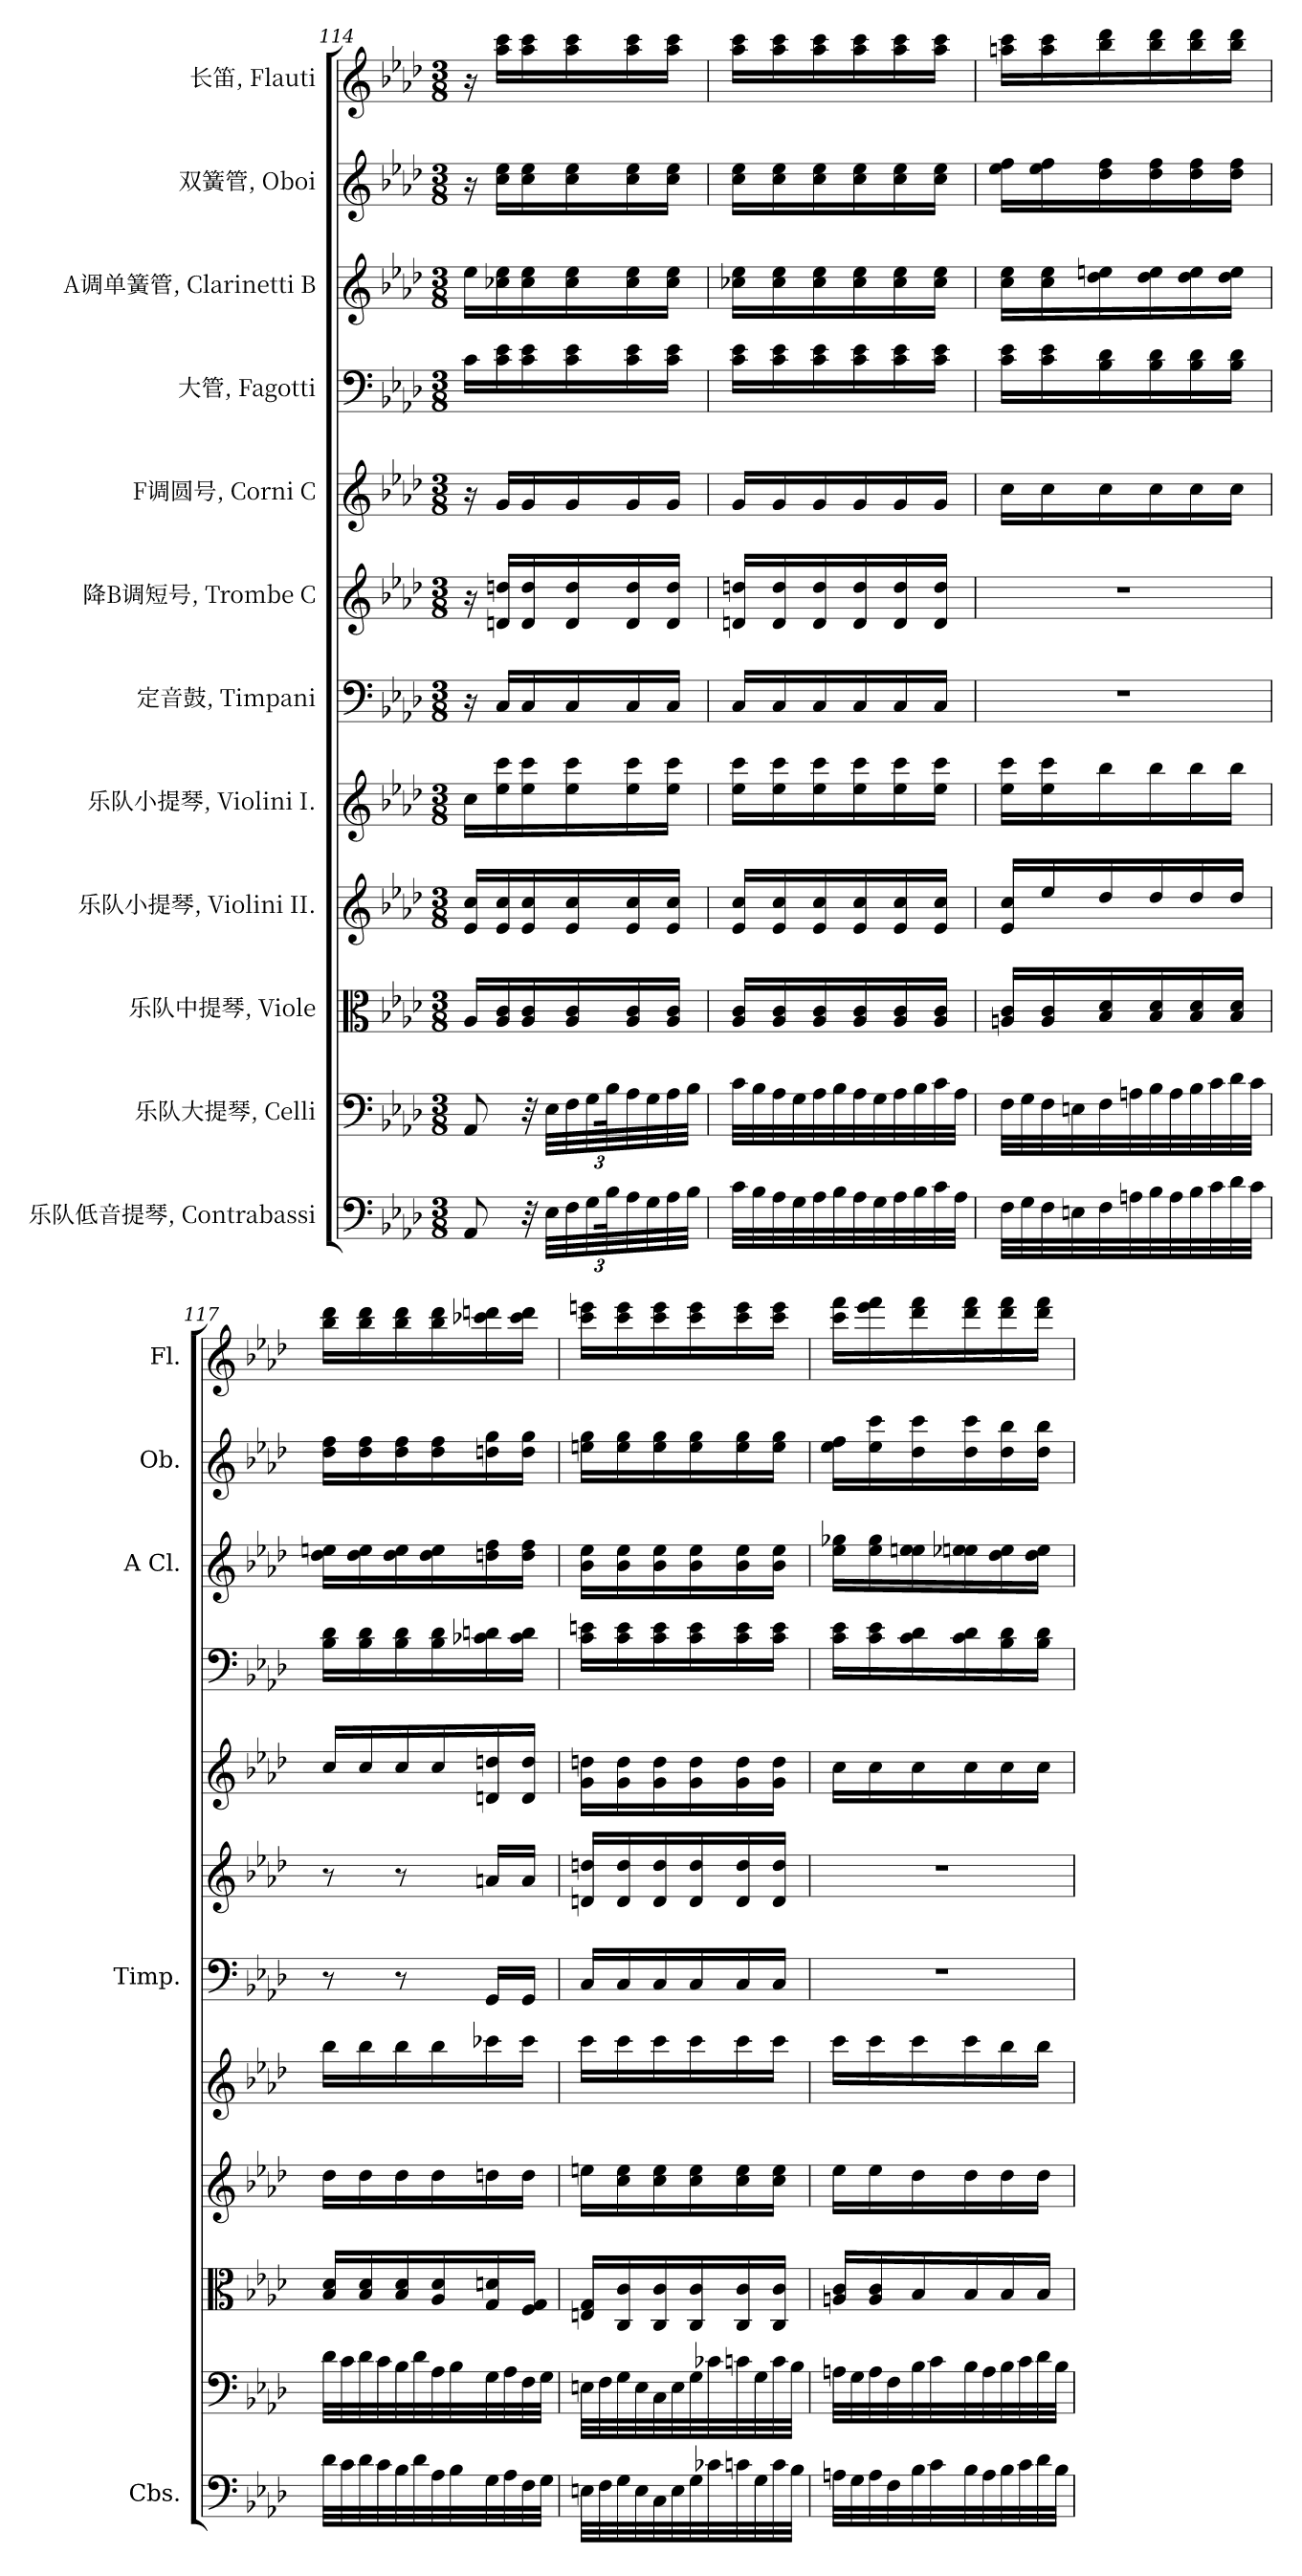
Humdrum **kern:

**kern	**kern	**kern	**kern	**kern	**kern	**kern	**kern	**kern	**kern	**kern	**kern
*part12	*part11	*part10	*part9	*part8	*part7	*part6	*part5	*part4	*part3	*part2	*part1
*staff12	*staff11	*staff10	*staff9	*staff8	*staff7	*staff6	*staff5	*staff4	*staff3	*staff2	*staff1
*I"乐队低音提琴, Contrabassi	*I"乐队大提琴, Celli	*I"乐队中提琴, Viole	*I"乐队小提琴, Violini II.	*I"乐队小提琴, Violini I.	*I"定音鼓, Timpani	*I"降B调短号, Trombe C	*I"F调圆号, Corni C	*I"大管, Fagotti	*I"A调单簧管, Clarinetti B	*I"双簧管, Oboi	*I"长笛, Flauti
*I'Cbs.	*	*	*	*	*I'Timp.	*	*	*	*I'A Cl.	*I'Ob.	*I'Fl.
*clefF4	*clefF4	*clefC3	*clefG2	*clefG2	*clefF4	*clefG2	*clefG2	*clefF4	*clefG2	*clefG2	*clefG2
*ITrd7c12	*	*	*	*	*	*ITrd1c2	*ITrd4c7	*	*ITrd2c3	*	*
*k[b-e-a-d-]	*k[b-e-a-d-]	*k[b-e-a-d-]	*k[b-e-a-d-]	*k[b-e-a-d-]	*k[b-e-a-d-]	*k[b-e-a-d-g-c-]	*k[b-e-a-d-g-]	*k[b-e-a-d-]	*k[b-]	*k[b-e-a-d-]	*k[b-e-a-d-]
*M3/8	*M3/8	*M3/8	*M3/8	*M3/8	*M3/8	*M3/8	*M3/8	*M3/8	*M3/8	*M3/8	*M3/8
=114	=114	=114	=114	=114	=114	=114	=114	=114	=114	=114	=114
8AAA-/	8AA-/	16A-/LL	16e-/ 16cc/LL	16cc\LL	16r	16r	16r	16c\LL	16cc\LL	16r	16r
.	.	16A-/ 16c/	16e-/ 16cc/	16ee-\ 16ccc\	16C/LL	16cn/ 16ccn/LL	16c/LL	16c\ 16e-\	16a-X\ 16cc\	16cc\ 16ee-\LL	16aa-\ 16ccc\LL
32r	32r	16A-/ 16c/	16e-/ 16cc/	16ee-\ 16ccc\	16C/	16c/ 16cc/	16c/	16c\ 16e-\	16a-\ 16cc\	16cc\ 16ee-\	16aa-\ 16ccc\
32EE-\LLL	32E-\LLL	.	.	.	.	.	.	.	.	.	.
32FF\	32F\	16A-/ 16c/	16e-/ 16cc/	16ee-\ 16ccc\	16C/	16c/ 16cc/	16c/	16c\ 16e-\	16a-\ 16cc\	16cc\ 16ee-\	16aa-\ 16ccc\
*Xbrackettup	*Xbrackettup	*	*	*	*	*	*	*	*	*	*
48GG\	48G\	.	.	.	.	.	.	.	.	.	.
96BB-\K	96B-\K	.	.	.	.	.	.	.	.	.	.
32AA-\	32A-\	16A-/ 16c/	16e-/ 16cc/	16ee-\ 16ccc\	16C/	16c/ 16cc/	16c/	16c\ 16e-\	16a-\ 16cc\	16cc\ 16ee-\	16aa-\ 16ccc\
32GG\	32G\	.	.	.	.	.	.	.	.	.	.
32AA-\	32A-\	16A-/ 16c/JJ	16e-/ 16cc/JJ	16ee-\ 16ccc\JJ	16C/JJ	16c/ 16cc/JJ	16c/JJ	16c\ 16e-\JJ	16a-\ 16cc\JJ	16cc\ 16ee-\JJ	16aa-\ 16ccc\JJ
32BB-\JJJ	32B-\JJJ	.	.	.	.	.	.	.	.	.	.
!!LO:PB:g=z
=115	=115	=115	=115	=115	=115	=115	=115	=115	=115	=115	=115
32C\LLL	32c\LLL	16A-/ 16c/LL	16e-/ 16cc/LL	16ee-\ 16ccc\LL	16C/LL	16cn/ 16ccn/LL	16c/LL	16c\ 16e-\LL	16a-X\ 16cc\LL	16cc\ 16ee-\LL	16aa-\ 16ccc\LL
32BB-\	32B-\	.	.	.	.	.	.	.	.	.	.
32AA-\	32A-\	16A-/ 16c/	16e-/ 16cc/	16ee-\ 16ccc\	16C/	16c/ 16cc/	16c/	16c\ 16e-\	16a-\ 16cc\	16cc\ 16ee-\	16aa-\ 16ccc\
32GG\	32G\	.	.	.	.	.	.	.	.	.	.
32AA-\	32A-\	16A-/ 16c/	16e-/ 16cc/	16ee-\ 16ccc\	16C/	16c/ 16cc/	16c/	16c\ 16e-\	16a-\ 16cc\	16cc\ 16ee-\	16aa-\ 16ccc\
32BB-\	32B-\	.	.	.	.	.	.	.	.	.	.
32AA-\	32A-\	16A-/ 16c/	16e-/ 16cc/	16ee-\ 16ccc\	16C/	16c/ 16cc/	16c/	16c\ 16e-\	16a-\ 16cc\	16cc\ 16ee-\	16aa-\ 16ccc\
32GG\	32G\	.	.	.	.	.	.	.	.	.	.
32AA-\	32A-\	16A-/ 16c/	16e-/ 16cc/	16ee-\ 16ccc\	16C/	16c/ 16cc/	16c/	16c\ 16e-\	16a-\ 16cc\	16cc\ 16ee-\	16aa-\ 16ccc\
32BB-\	32B-\	.	.	.	.	.	.	.	.	.	.
32C\	32c\	16A-/ 16c/JJ	16e-/ 16cc/JJ	16ee-\ 16ccc\JJ	16C/JJ	16c/ 16cc/JJ	16c/JJ	16c\ 16e-\JJ	16a-\ 16cc\JJ	16cc\ 16ee-\JJ	16aa-\ 16ccc\JJ
32AA-\JJJ	32A-\JJJ	.	.	.	.	.	.	.	.	.	.
=116	=116	=116	=116	=116	=116	=116	=116	=116	=116	=116	=116
32FF\LLL	32F\LLL	16An/ 16c/LL	16e-/ 16cc/LL	16ee-\ 16ccc\LL	4.r	4.r	16f\LL	16c\ 16e-\LL	16a\ 16cc\LL	16ee-\ 16ff\LL	16aan\ 16ccc\LL
32GG\	32G\	.	.	.	.	.	.	.	.	.	.
32FF\	32F\	16A/ 16c/	16ee-/	16ee-\ 16ccc\	.	.	16f\	16c\ 16e-\	16a\ 16cc\	16ee-\ 16ff\	16aa\ 16ccc\
32EEn\	32En\	.	.	.	.	.	.	.	.	.	.
32FF\	32F\	16B-/ 16d-/	16dd-/	16bb-\	.	.	16f\	16B-\ 16d-\	16b-\ 16cc#X\	16dd-\ 16ff\	16bb-\ 16ddd-\
32AAn\	32An\	.	.	.	.	.	.	.	.	.	.
32BB-\	32B-\	16B-/ 16d-/	16dd-/	16bb-\	.	.	16f\	16B-\ 16d-\	16b-\ 16cc#\	16dd-\ 16ff\	16bb-\ 16ddd-\
32AA\	32A\	.	.	.	.	.	.	.	.	.	.
32BB-\	32B-\	16B-/ 16d-/	16dd-/	16bb-\	.	.	16f\	16B-\ 16d-\	16b-\ 16cc#\	16dd-\ 16ff\	16bb-\ 16ddd-\
32C\	32c\	.	.	.	.	.	.	.	.	.	.
32D-\	32d-\	16B-/ 16d-/JJ	16dd-/JJ	16bb-\JJ	.	.	16f\JJ	16B-\ 16d-\JJ	16b-\ 16cc#\JJ	16dd-\ 16ff\JJ	16bb-\ 16ddd-\JJ
32C\JJJ	32c\JJJ	.	.	.	.	.	.	.	.	.	.
!!LO:PB:g=z
=117	=117	=117	=117	=117	=117	=117	=117	=117	=117	=117	=117
32D-\LLL	32d-\LLL	16B-/ 16d-/LL	16dd-\LL	16bb-\LL	8r	8r	16f/LL	16B-\ 16d-\LL	16b-\ 16cc#X\LL	16dd-\ 16ff\LL	16bb-\ 16ddd-\LL
32C\	32c\	.	.	.	.	.	.	.	.	.	.
32D-\	32d-\	16B-/ 16d-/	16dd-\	16bb-\	.	.	16f/	16B-\ 16d-\	16b-\ 16cc#\	16dd-\ 16ff\	16bb-\ 16ddd-\
32C\	32c\	.	.	.	.	.	.	.	.	.	.
32BB-\	32B-\	16B-/ 16d-/	16dd-\	16bb-\	8r	8r	16f/	16B-\ 16d-\	16b-\ 16cc#\	16dd-\ 16ff\	16bb-\ 16ddd-\
32D-\	32d-\	.	.	.	.	.	.	.	.	.	.
32AA-\	32A-\	16A-/ 16d-/	16dd-\	16bb-\	.	.	16f/	16B-\ 16d-\	16b-\ 16cc#\	16dd-\ 16ff\	16bb-\ 16ddd-\
32BB-\	32B-\	.	.	.	.	.	.	.	.	.	.
32GG\	32G\	16G/ 16dn/	16ddn\	16ccc-X\	16GG/LL	16gn/LL	16Gn/ 16gn/	16c-X\ 16dn\	16bn\ 16dd\	16ddn\ 16gg\	16ccc-X\ 16dddn\
32AA-\	32A-\	.	.	.	.	.	.	.	.	.	.
32FF\	32F\	16F/ 16G/JJ	16dd\JJ	16ccc-\JJ	16GG/JJ	16g/JJ	16G/ 16g/JJ	16c-\ 16d\JJ	16b\ 16dd\JJ	16dd\ 16gg\JJ	16ccc-\ 16ddd\JJ
32GG\JJJ	32G\JJJ	.	.	.	.	.	.	.	.	.	.
=118	=118	=118	=118	=118	=118	=118	=118	=118	=118	=118	=118
32EEn\LLL	32En\LLL	16En/ 16G/LL	16een\LL	16ccc\LL	16C/LL	16cn/ 16ccn/LL	16c\ 16gn\LL	16c\ 16en\LL	16g\ 16cc\LL	16een\ 16gg\LL	16ccc\ 16eeen\LL
32FF\	32F\	.	.	.	.	.	.	.	.	.	.
32GG\	32G\	16C/ 16c/	16cc\ 16ee\	16ccc\	16C/	16c/ 16cc/	16c\ 16g\	16c\ 16e\	16g\ 16cc\	16ee\ 16gg\	16ccc\ 16eee\
32EE\	32E\	.	.	.	.	.	.	.	.	.	.
32CC\	32C\	16C/ 16c/	16cc\ 16ee\	16ccc\	16C/	16c/ 16cc/	16c\ 16g\	16c\ 16e\	16g\ 16cc\	16ee\ 16gg\	16ccc\ 16eee\
32EE\	32E\	.	.	.	.	.	.	.	.	.	.
32GG\	32G\	16C/ 16c/	16cc\ 16ee\	16ccc\	16C/	16c/ 16cc/	16c\ 16g\	16c\ 16e\	16g\ 16cc\	16ee\ 16gg\	16ccc\ 16eee\
32C-X\	32c-X\	.	.	.	.	.	.	.	.	.	.
32Cn\	32cn\	16C/ 16c/	16cc\ 16ee\	16ccc\	16C/	16c/ 16cc/	16c\ 16g\	16c\ 16e\	16g\ 16cc\	16ee\ 16gg\	16ccc\ 16eee\
32GG\	32G\	.	.	.	.	.	.	.	.	.	.
32C\	32c\	16C/ 16c/JJ	16cc\ 16ee\JJ	16ccc\JJ	16C/JJ	16c/ 16cc/JJ	16c\ 16g\JJ	16c\ 16e\JJ	16g\ 16cc\JJ	16ee\ 16gg\JJ	16ccc\ 16eee\JJ
32BB-\JJJ	32B-\JJJ	.	.	.	.	.	.	.	.	.	.
!!LO:PB:g=z
=119	=119	=119	=119	=119	=119	=119	=119	=119	=119	=119	=119
32AAn\LLL	32An\LLL	16An/ 16c/LL	16ee-\LL	16ccc\LL	4.r	4.r	16f\LL	16c\ 16e-\LL	16cc\ 16ee-X\LL	16ee-\ 16ff\LL	16ccc\ 16fff\LL
32GG\	32G\	.	.	.	.	.	.	.	.	.	.
32AA\	32A\	16A/ 16c/	16ee-\	16ccc\	.	.	16f\	16c\ 16e-\	16cc\ 16ee-\	16ee-\ 16ccc\	16eee-\ 16fff\
32FF\	32F\	.	.	.	.	.	.	.	.	.	.
32BB-\	32B-\	16B-/	16dd-\	16ccc\	.	.	16f\	16c\ 16d-\	16cc\ 16cc#X\	16dd-\ 16ccc\	16ddd-\ 16fff\
32C\	32c\	.	.	.	.	.	.	.	.	.	.
32BB-\	32B-\	16B-/	16dd-\	16ccc\	.	.	16f\	16c\ 16d-\	16ccn\ 16cc#X\	16dd-\ 16ccc\	16ddd-\ 16fff\
32AA\	32A\	.	.	.	.	.	.	.	.	.	.
32BB-\	32B-\	16B-/	16dd-\	16bb-\	.	.	16f\	16B-\ 16d-\	16b-\ 16cc#\	16dd-\ 16bb-\	16ddd-\ 16fff\
32C\	32c\	.	.	.	.	.	.	.	.	.	.
32D-\	32d-\	16B-/JJ	16dd-\JJ	16bb-\JJ	.	.	16f\JJ	16B-\ 16d-\JJ	16b-\ 16cc#\JJ	16dd-\ 16bb-\JJ	16ddd-\ 16fff\JJ
32BB-\JJJ	32B-\JJJ	.	.	.	.	.	.	.	.	.	.
=	=	=	=	=	=	=	=	=	=	=	=
*-	*-	*-	*-	*-	*-	*-	*-	*-	*-	*-	*-
